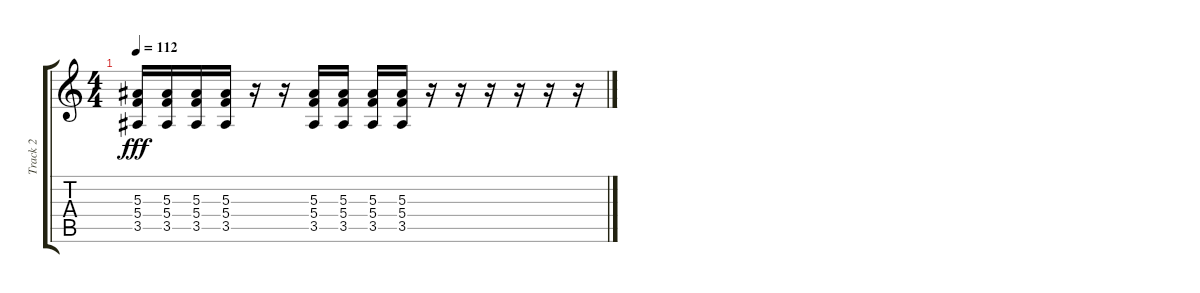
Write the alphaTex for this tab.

\track ("Track 2" "Track 2") {instrument electricguitarjazz}
\staff {score tabs}
\tuning (D4 A3 F3 C3 G2 C2) {hide}
\ts (4 4)
\tempo 112
\clef g2
\ks c
(5.3 5.4 3.5).16{dy fff} (5.3 5.4 3.5).16 (5.3 5.4 3.5).16 (5.3 5.4 3.5).16 r.16 r.16 (5.3 5.4 3.5).16 (5.3 5.4 3.5).16 (5.3 5.4 3.5).16 (5.3 5.4 3.5).16 r.16 r.16 r.16 r.16 r.16 r.16
